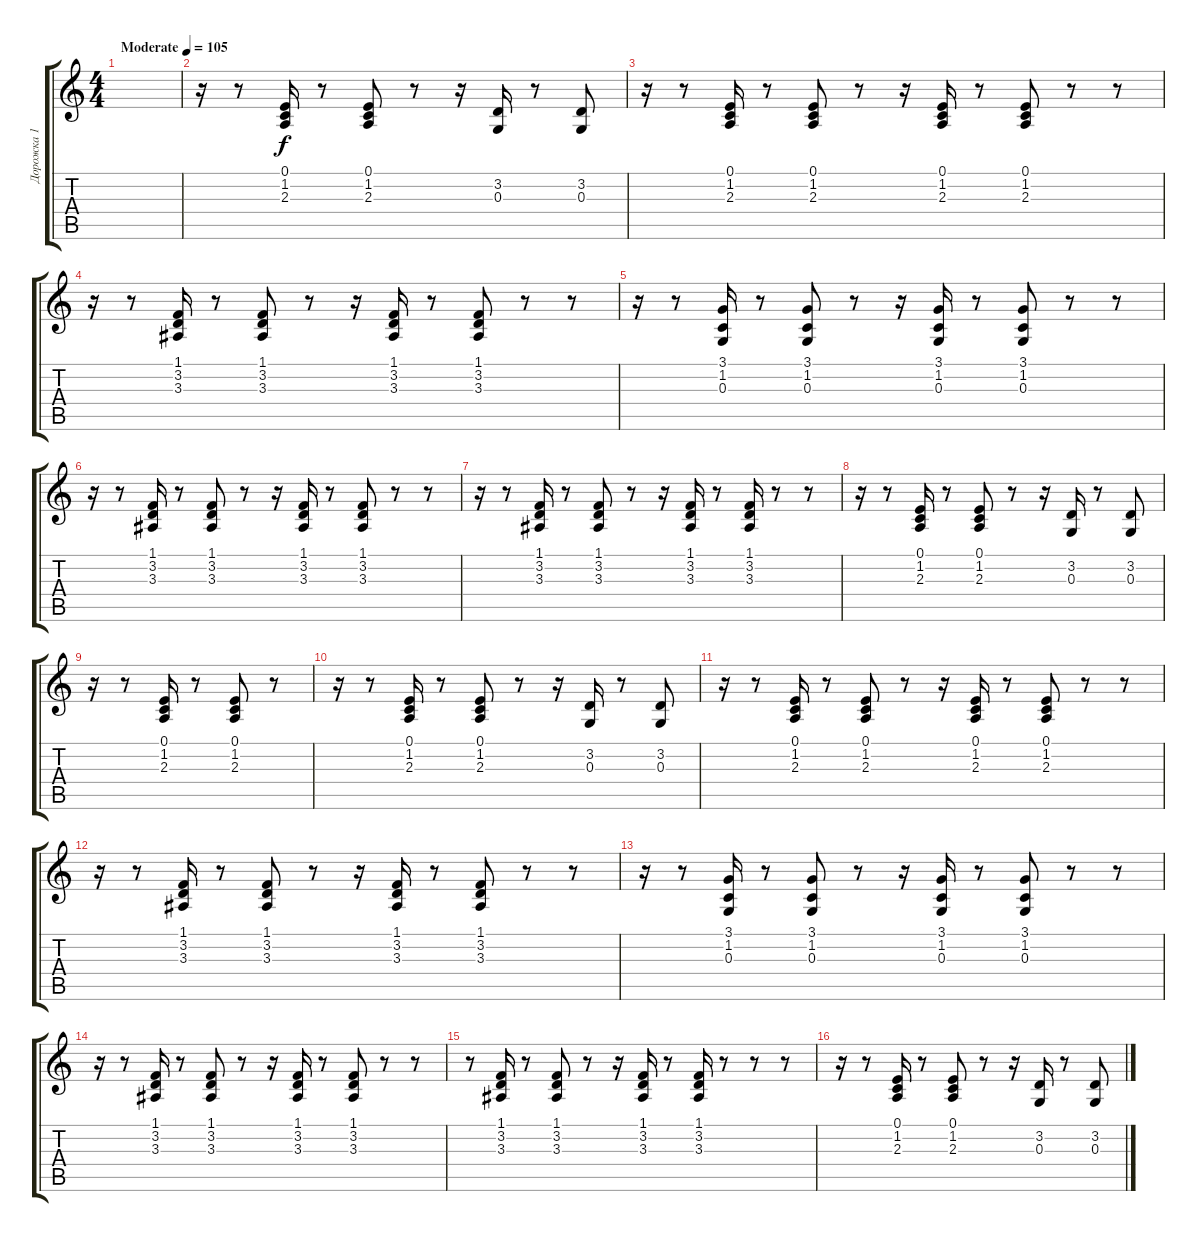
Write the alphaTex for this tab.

\track ("Дорожка 1" "Дорожка 1") {instrument vibraphone}
\staff {score tabs}
\tuning (E4 B3 G3 D3 A2 E2) {hide}
\ts (4 4)
\tempo (105 "Moderate")
\clef g2
\ks c
|
r.16 r.8 (0.1 1.2 2.3).16 r.8 (0.1 1.2 2.3).8 r.8 r.16 (3.2 0.3).16 r.8 (3.2 0.3).8 |
r.16 r.8 (0.1 1.2 2.3).16 r.8 (0.1 1.2 2.3).8 r.8 r.16 (0.1 1.2 2.3).16 r.8 (0.1 1.2 2.3).8 r.8 r.8 |
r.16 r.8 (1.1 3.2 3.3).16 r.8 (1.1 3.2 3.3).8 r.8 r.16 (1.1 3.2 3.3).16 r.8 (1.1 3.2 3.3).8 r.8 r.8 |
r.16 r.8 (3.1 1.2 0.3).16 r.8 (3.1 1.2 0.3).8 r.8 r.16 (3.1 1.2 0.3).16 r.8 (3.1 1.2 0.3).8 r.8 r.8 |
r.16 r.8 (1.1 3.2 3.3).16 r.8 (1.1 3.2 3.3).8 r.8 r.16 (1.1 3.2 3.3).16 r.8 (1.1 3.2 3.3).8 r.8 r.8 |
r.16 r.8 (1.1 3.2 3.3).16 r.8 (1.1 3.2 3.3).8 r.8 r.16 (1.1 3.2 3.3).16 r.8 (1.1 3.2 3.3).16 r.8 r.8 |
r.16 r.8 (0.1 1.2 2.3).16 r.8 (0.1 1.2 2.3).8 r.8 r.16 (3.2 0.3).16 r.8 (3.2 0.3).8 |
r.16 r.8 (0.1 1.2 2.3).16 r.8 (0.1 1.2 2.3).8 r.8 |
r.16 r.8 (0.1 1.2 2.3).16 r.8 (0.1 1.2 2.3).8 r.8 r.16 (3.2 0.3).16 r.8 (3.2 0.3).8 |
r.16 r.8 (0.1 1.2 2.3).16 r.8 (0.1 1.2 2.3).8 r.8 r.16 (0.1 1.2 2.3).16 r.8 (0.1 1.2 2.3).8 r.8 r.8 |
r.16 r.8 (1.1 3.2 3.3).16 r.8 (1.1 3.2 3.3).8 r.8 r.16 (1.1 3.2 3.3).16 r.8 (1.1 3.2 3.3).8 r.8 r.8 |
r.16 r.8 (3.1 1.2 0.3).16 r.8 (3.1 1.2 0.3).8 r.8 r.16 (3.1 1.2 0.3).16 r.8 (3.1 1.2 0.3).8 r.8 r.8 |
r.16 r.8 (1.1 3.2 3.3).16 r.8 (1.1 3.2 3.3).8 r.8 r.16 (1.1 3.2 3.3).16 r.8 (1.1 3.2 3.3).8 r.8 r.8 |
r.8 (1.1 3.2 3.3).16 r.8 (1.1 3.2 3.3).8 r.8 r.16 (1.1 3.2 3.3).16 r.8 (1.1 3.2 3.3).16 r.8 r.8 r.8 |
r.16 r.8 (0.1 1.2 2.3).16 r.8 (0.1 1.2 2.3).8 r.8 r.16 (3.2 0.3).16 r.8 (3.2 0.3).8
